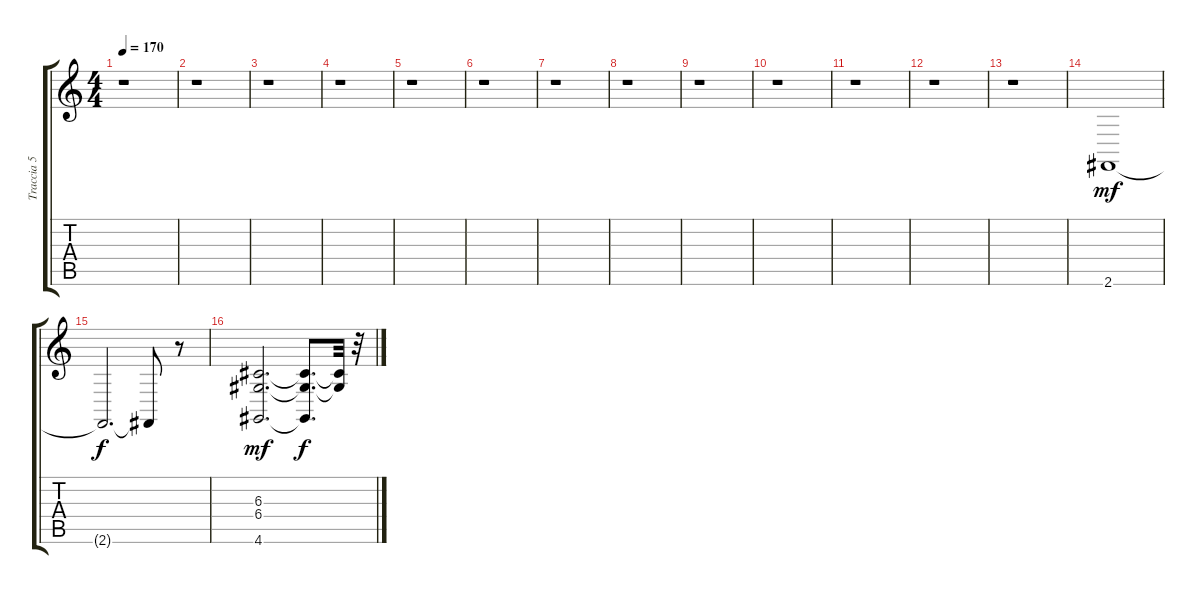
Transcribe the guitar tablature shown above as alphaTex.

\track ("Traccia 5" "Traccia 5") {instrument pad2warm}
\staff {score tabs}
\tuning (E4 B3 G3 D3 A2 E2) {hide}
\ts (4 4)
\tempo 170
\clef g2
\ks c
r.1{dy f} |
r.1 |
r.1 |
r.1 |
r.1 |
r.1 |
r.1 |
r.1 |
r.1 |
r.1 |
r.1 |
r.1 |
r.1 |
2.6.1{dy mf} |
2.6{t}.2{d dy f} 2.6{t}.8 r.8 |
(6.3 6.4 4.6).2{d dy mf} (6.3{t} 6.4{t} 4.6{t}).8{d dy f} (6.3{t} 6.4{t}).32 r.32
